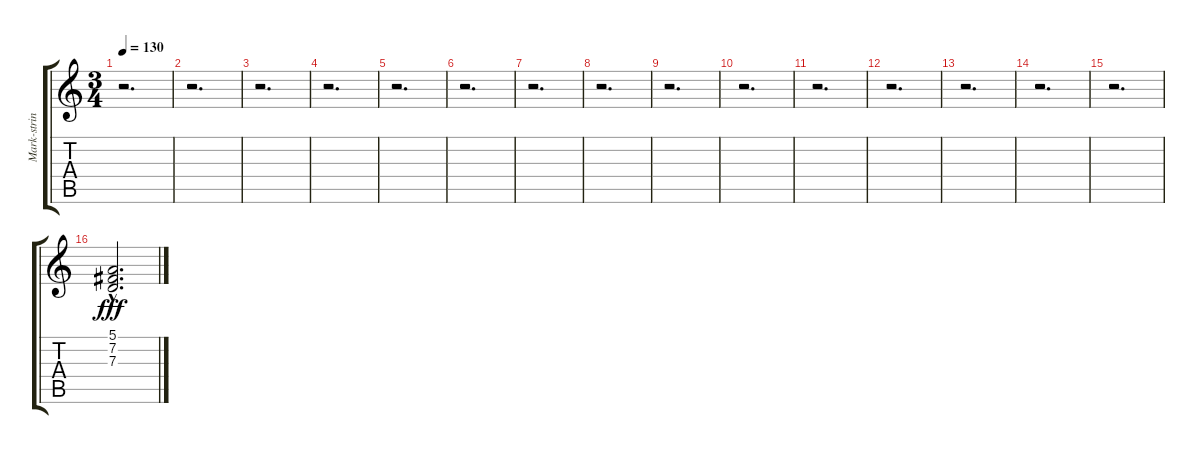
\track ("Mark-strings" "Mark-strin") {instrument synthstrings1}
\staff {score tabs}
\tuning (E4 B3 G3 D3 A2 E2) {hide}
\ts (3 4)
\tempo 130
\clef g2
\ks c
r.2{d dy f} |
r.2{d} |
r.2{d} |
r.2{d} |
r.2{d} |
r.2{d} |
r.2{d} |
r.2{d} |
r.2{d} |
r.2{d} |
r.2{d} |
r.2{d} |
r.2{d} |
r.2{d} |
r.2{d} |
(5.1{hac} 7.2{hac} 7.3{hac}).2{d dy fff}
